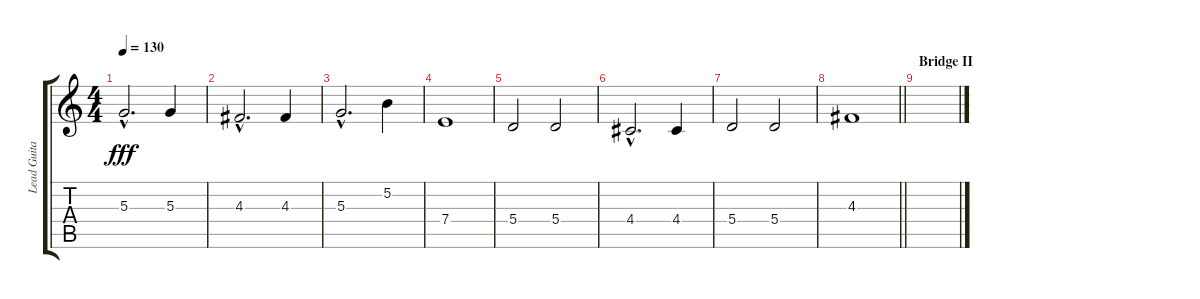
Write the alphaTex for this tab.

\track ("Lead Guitar" "Lead Guita") {instrument distortionguitar}
\staff {score tabs}
\tuning (B3 Gb3 D3 A2 E2 B1) {hide}
\ts (4 4)
\tempo 130
\clef g2
\ks c
5.3{hac}.2{d dy fff} 5.3.4 |
4.3{hac}.2{d} 4.3.4 |
5.3{hac}.2{d} 5.2.4 |
7.4.1 |
5.4.2 5.4.2 |
4.4{hac}.2{d} 4.4.4 |
5.4.2 5.4.2 |
\barLineRight lightlight
4.3.1 |
\section ("" "Bridge II")
